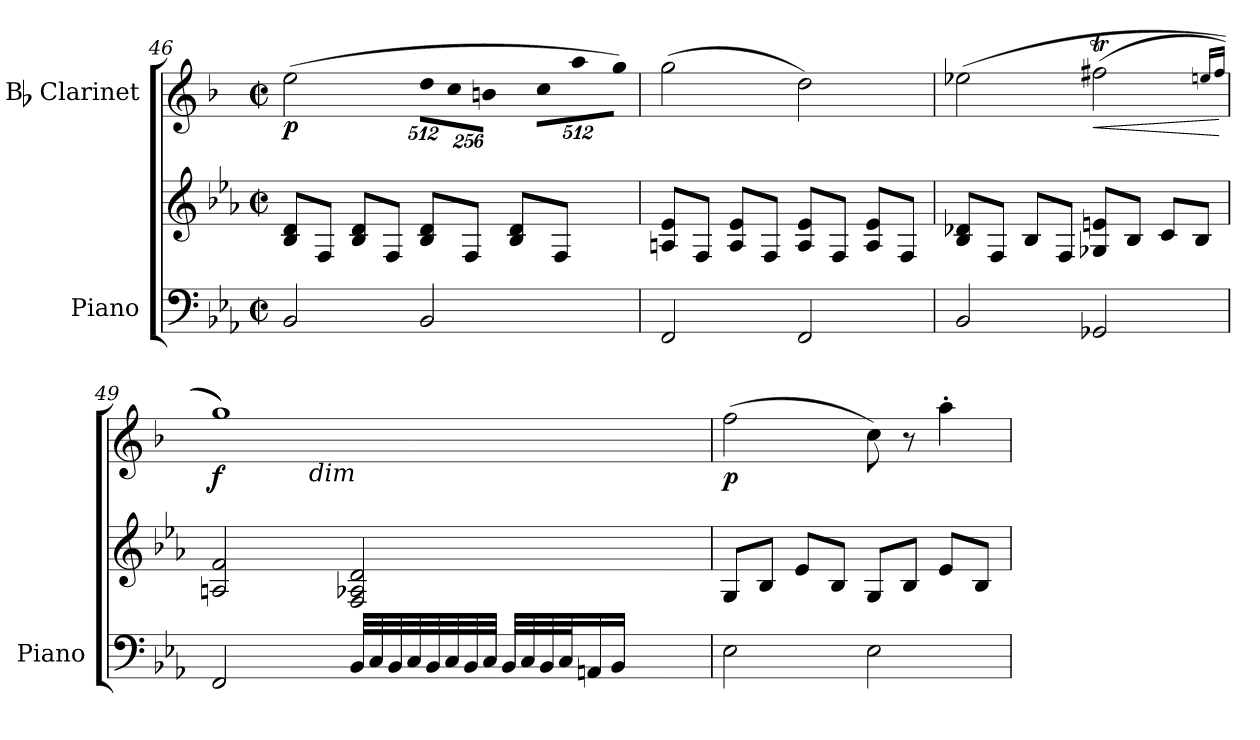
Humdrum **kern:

**kern	**kern	**kern	**dynam
*part2	*part2	*part1	*part1
*staff3	*staff2	*staff1	*staff1
*I"Piano	*	*I"Bb Clarinet	*
*I'Piano	*	*	*
*clefF4	*clefG2	*clefG2	*
*	*	*ITrd1c2	*
*k[b-e-a-]	*k[b-e-a-]	*k[b-e-a-]	*
*E-:	*E-:	*E-:	*
*M2/2	*M2/2	*M2/2	*
*met(c|)	*met(c|)	*met(c|)	*
=46	=46	=46	=46
!	!	!	!LO:DY:b
2BB-/	8B-/ 8d/L	(>2dd\	p
.	8F/J	.	.
.	8B-/ 8d/L	.	.
.	8F/J	.	.
*	*	*Xbrackettup	*
!	!	!LO:N:vis=8	!
2BB-/	8B-/ 8d/L	4096%341cc\L	.
!	!	!LO:N:vis=8	!
.	.	2048%171b-\	.
.	8F/J	.	.
!	!	!LO:N:vis=8	!
.	.	4096%341an\J	.
!	!	!LO:N:vis=8	!
.	8B-/ 8d/L	4096%341b-\L	.
!	!	!LO:N:vis=8	!
.	.	2048%171gg\	.
.	8F/J	.	.
!	!	!LO:N:vis=8	!
.	.	4096%341ff\J)	.
!!LO:LB:g=z
=47	=47	=47	=47
2FF/	8An/ 8e-/L	(>2ff\	.
.	8F/J	.	.
.	8A/ 8e-/L	.	.
.	8F/J	.	.
2FF/	8A/ 8e-/L	2cc\)	.
.	8F/J	.	.
.	8A/ 8e-/L	.	.
.	8F/J	.	.
=48	=48	=48	=48
2BB-/	8B-/ 8d-X/L	(>2dd-X\	.
.	8F/J	.	.
.	8B-/L	.	.
.	8F/J	.	.
!	!	!	!LO:HP:b
2GG-X/	8G-X/ 8en/L	(>2eent\	<
.	8B-/J	.	.
.	8c/L	.	.
.	8B-/J	.	.
.	.	16qddn/LL	.
.	.	16qee/JJ	.
.	.	.	[
=49	=49	=49	=49
!	!	!	!LO:DY:b
*	*	*^	*
2FF/	2An/ 2f/	1ff))	4ryy	f
.	.	.	16ryy	.
.	.	.	32ryy	.
.	.	.	512ryy	.
.	.	.	4096ryy	.
!	!	!	!LO:TX:b:i:t=dim	!
.	.	.	2ryy	.
32BB-/LLL	2F/ 2A-X/ 2d/	.	.	.
32C/	.	.	.	.
32BB-/	.	.	.	.
32C/	.	.	.	.
32BB-/	.	.	.	.
32C/	.	.	.	.
32BB-/	.	.	.	.
32C/JJJ	.	.	.	.
32BB-/LLL	.	.	.	.
32C/	.	.	.	.
32BB-/	.	.	.	.
32C/J	.	.	.	.
.	.	.	8ryy	.
16AAn/	.	.	.	.
16BB-/JJ	.	.	.	.
.	.	.	64ryy	.
.	.	.	128ryy	.
.	.	.	256ryy	.
.	.	.	1024..ryy	.
=50	=50	=50	=50	=50
!	!	!	!	!LO:DY:b
*	*	*v	*v	*
2E-\	8G/L	(>2ee-\	p
.	8B-/J	.	.
.	8e-/L	.	.
.	8B-/J	.	.
2E-\	8G/L	8b-\)	.
.	8B-/J	8r	.
.	8e-/L	4gg'>\	.
.	8B-/J	.	.
=	=	=	=
*-	*-	*-	*-
